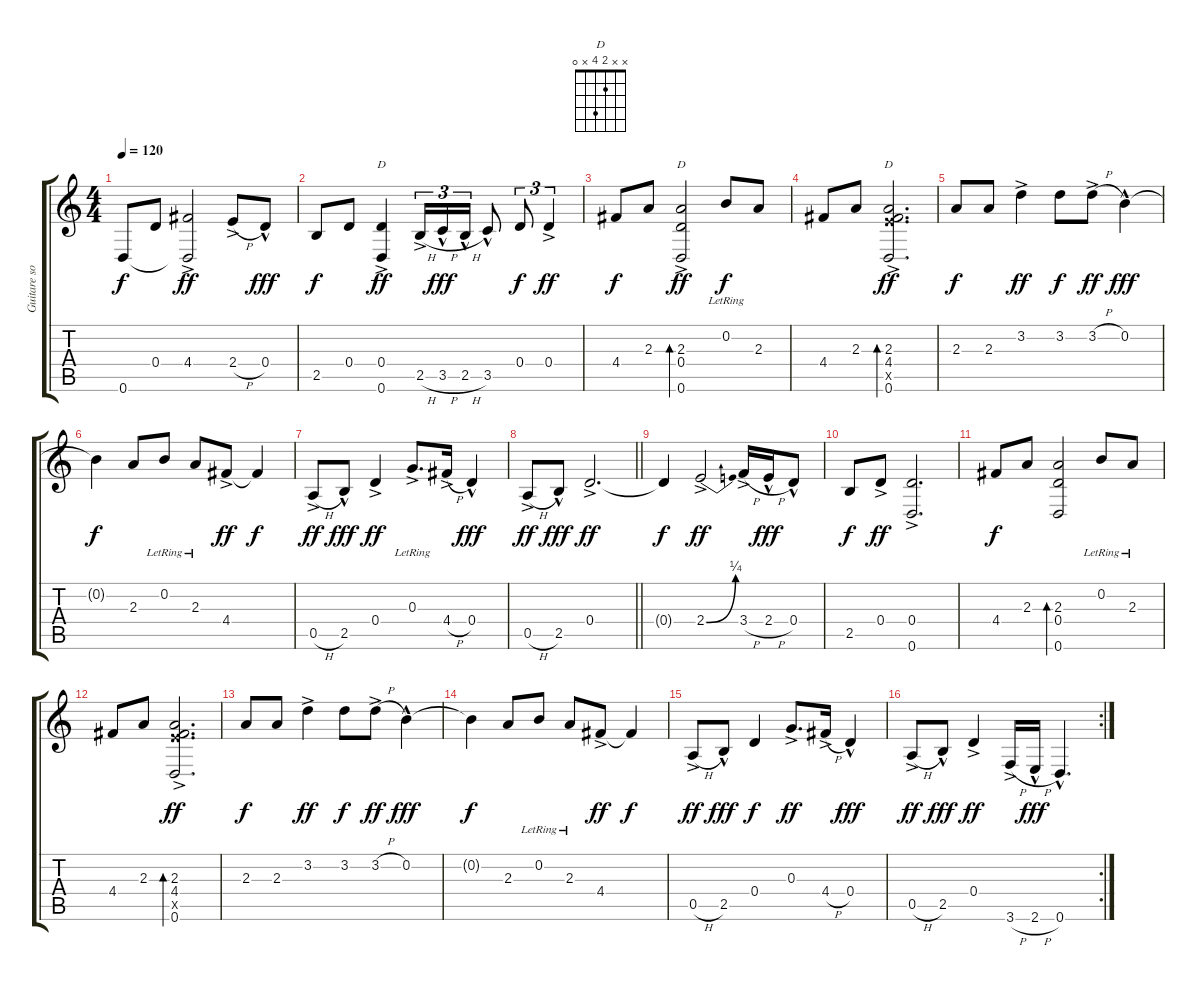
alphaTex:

\track ("Guitare solo" "Guitare so") {instrument acousticguitarsteel}
\staff {score tabs}
\tuning (E4 B3 G3 D3 A2 D2) {hide}
\chord ("D" x x x 0 x 0)
\chord ("D" x x 2 0 x 0)
\chord ("D" x x 2 4 x 0)
\ts (4 4)
\tempo 120
\clef g2
\ks c
0.6.8{dy f} 0.4.8 (4.4{ac} 0.6{t}).2{dy ff} 2.4{h ac}.8 0.4{hac}.8{dy fff} |
2.5.8{dy f} 0.4.8 (0.4{ac} 0.6).4{ch "D" dy ff} 2.5{h ac}.16{tu (3 2)} 3.5{h hac}.16{tu (3 2) dy fff} 2.5{h hac}.16{tu (3 2)} 3.5{hac}.8 0.4.8{tu (3 2) dy f} 0.4{ac}.4{tu (3 2) dy ff} |
4.4.8{dy f} 2.3.8 (2.3{ac} 0.4 0.6).2{bd 240 ch "D" dy ff} 0.2{lr}.8{dy f} 2.3.8 |
4.4.8 2.3.8 (2.3{ac} 4.4 7.5{x} 0.6).2{d bd 240 ch "D" dy ff} |
2.3.8{dy f} 2.3.8 3.2{ac}.4{dy ff} 3.2.8{dy f} 3.2{h ac}.8{dy ff} 0.2{hac}.4{dy fff} |
0.2{t}.4{dy f} 2.3.8 0.2{lr}.8 2.3{lr}.8 4.4{ac}.8{dy ff} 4.4{t}.4{dy f} |
0.5{h ac}.8{dy ff} 2.5{hac}.8{dy fff} 0.4{ac}.4{dy ff} 0.3{ac lr}.8{d} 4.4{h ac}.16 0.4{hac}.4{dy fff} |
\barLineRight lightlight
0.5{h ac}.8{dy ff} 2.5{hac}.8{dy fff} 0.4{ac}.2{d dy ff} |
0.4{t}.4{dy f} 2.4{be (bend 0 0 60 1) ac}.2{dy ff} 3.4{h ac}.16 2.4{h hac}.16{dy fff} 0.4{hac}.8 |
2.5.8{dy f} 0.4{ac}.8{dy ff} (0.4 0.6{ac}).2{d} |
4.4.8{dy f} 2.3.8 (2.3 0.4 0.6).2{bd 240} 0.2{lr}.8 2.3{lr}.8 |
4.4.8 2.3.8 (2.3{ac} 4.4 7.5{x} 0.6).2{d bd 240 dy ff} |
2.3.8{dy f} 2.3.8 3.2{ac}.4{dy ff} 3.2.8{dy f} 3.2{h ac}.8{dy ff} 0.2{hac}.4{dy fff} |
0.2{t}.4{dy f} 2.3.8 0.2{lr}.8 2.3{lr}.8 4.4{ac}.8{dy ff} 4.4{t}.4{dy f} |
0.5{h ac}.8{dy ff} 2.5{hac}.8{dy fff} 0.4.4{dy f} 0.3{ac}.8{d dy ff} 4.4{h ac}.16 0.4{hac}.4{dy fff} |
\rc 2
0.5{h ac}.8{dy ff} 2.5{hac}.8{dy fff} 0.4{ac}.4{dy ff} 3.6{h ac}.16 2.6{h hac}.16{dy fff} 0.6{hac}.4{d}
